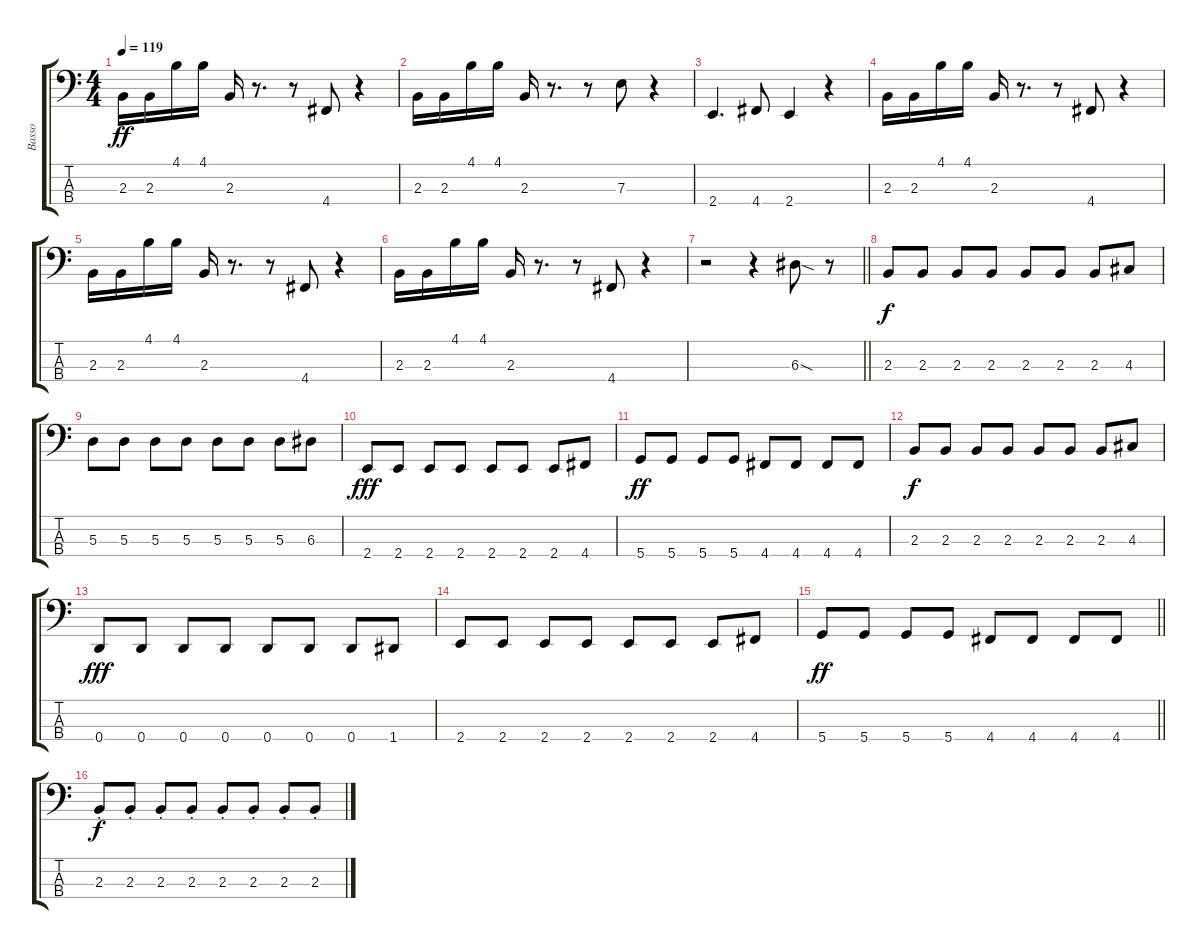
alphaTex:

\track ("Basso" "Basso") {instrument electricbassfinger}
\staff {score tabs}
\tuning (G2 D2 A1 D1) {hide}
\ts (4 4)
\tempo 119
\clef f4
\ks c
2.3.16{dy ff} 2.3.16 4.1.16 4.1.16 2.3.16 r.8{d} r.8 4.4.8 r.4 |
2.3.16 2.3.16 4.1.16 4.1.16 2.3.16 r.8{d} r.8 7.3.8 r.4 |
2.4.4{d} 4.4.8 2.4.4 r.4 |
2.3.16 2.3.16 4.1.16 4.1.16 2.3.16 r.8{d} r.8 4.4.8 r.4 |
2.3.16 2.3.16 4.1.16 4.1.16 2.3.16 r.8{d} r.8 4.4.8 r.4 |
2.3.16 2.3.16 4.1.16 4.1.16 2.3.16 r.8{d} r.8 4.4.8 r.4 |
\barLineRight lightlight
r.2 r.4 6.3{sod}.8 r.8 |
2.3.8{dy f} 2.3.8 2.3.8 2.3.8 2.3.8 2.3.8 2.3.8 4.3.8 |
5.3.8 5.3.8 5.3.8 5.3.8 5.3.8 5.3.8 5.3.8 6.3.8 |
2.4.8{dy fff} 2.4.8 2.4.8 2.4.8 2.4.8 2.4.8 2.4.8 4.4.8 |
5.4.8{dy ff} 5.4.8 5.4.8 5.4.8 4.4.8 4.4.8 4.4.8 4.4.8 |
2.3.8{dy f} 2.3.8 2.3.8 2.3.8 2.3.8 2.3.8 2.3.8 4.3.8 |
0.4.8{dy fff} 0.4.8 0.4.8 0.4.8 0.4.8 0.4.8 0.4.8 1.4.8 |
2.4.8 2.4.8 2.4.8 2.4.8 2.4.8 2.4.8 2.4.8 4.4.8 |
\barLineRight lightlight
5.4.8{dy ff} 5.4.8 5.4.8 5.4.8 4.4.8 4.4.8 4.4.8 4.4.8 |
2.3{st}.8{dy f} 2.3{st}.8 2.3{st}.8 2.3{st}.8 2.3{st}.8 2.3{st}.8 2.3{st}.8 2.3{st}.8
